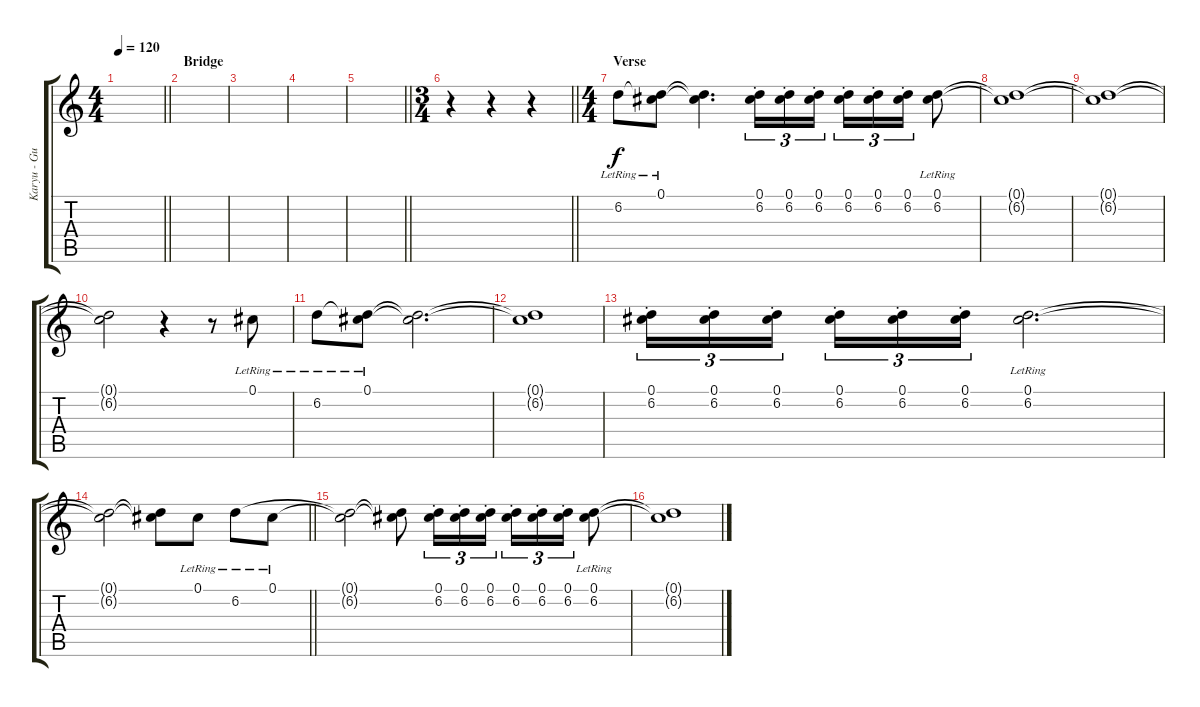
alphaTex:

\track ("Karyu - Guitar 3" "Karyu - Gu") {instrument overdrivenguitar}
\staff {score tabs}
\tuning (Db4 Ab3 E3 B2 Gb2 B1) {hide}
\ts (4 4)
\tempo 120
\clef g2
\barLineRight lightlight
\ks c
|
\section ("" "Bridge")
|
|
|
\barLineRight lightlight
|
\ts (3 4)
\barLineRight lightlight
r.4 r.4 r.4 |
\ts (4 4)
\section ("" "Verse")
6.2{lr}.8{volume 10} (0.1{lr} 6.2{t}).8 (0.1{t} 6.2{t}).4{d} (0.1{st} 6.2{st}).16{tu (3 2)} (0.1{st} 6.2{st}).16{tu (3 2)} (0.1{st} 6.2{st}).16{tu (3 2)} (0.1{st} 6.2{st}).16{tu (3 2)} (0.1{st} 6.2{st}).16{tu (3 2)} (0.1{st} 6.2{st}).16{tu (3 2)} (0.1{lr} 6.2{lr}).8 |
(0.1{t} 6.2{t}).1 |
(0.1{t} 6.2{t}).1{volume 0} |
(0.1{t} 6.2{t}).2 r.4 r.8{volume 10} 0.1{lr}.8 |
6.2{lr}.8 (0.1{lr} 6.2{t}).8 (0.1{t} 6.2{t}).2{d} |
(0.1{t} 6.2{t}).1 |
(0.1{st} 6.2{st}).16{tu (3 2)} (0.1{st} 6.2{st}).16{tu (3 2)} (0.1{st} 6.2{st}).16{tu (3 2) beam splitsecondary} (0.1{st} 6.2{st}).16{tu (3 2)} (0.1{st} 6.2{st}).16{tu (3 2)} (0.1{st} 6.2{st}).16{tu (3 2)} (0.1{lr} 6.2{lr}).2{d volume 0} |
\barLineRight lightlight
(0.1{t} 6.2{t}).2 (0.1{t} 6.2{t}).8 0.1{lr}.8{volume 10} 6.2{lr}.8 0.1{lr}.8 |
\section ("" "")
(0.1{t} 6.2{t}).2 (0.1{t} 6.2{t}).8 (0.1{st} 6.2{st}).16{tu (3 2)} (0.1{st} 6.2{st}).16{tu (3 2)} (0.1{st} 6.2{st}).16{tu (3 2)} (0.1{st} 6.2{st}).16{tu (3 2)} (0.1{st} 6.2{st}).16{tu (3 2)} (0.1{st} 6.2{st}).16{tu (3 2)} (0.1{lr} 6.2{lr}).8 |
(0.1{t} 6.2{t}).1
